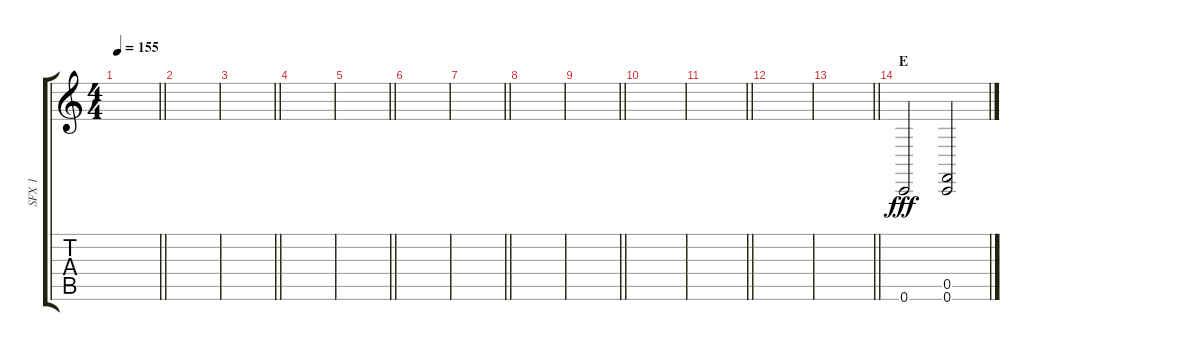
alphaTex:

\track ("SFX 1" "SFX 1") {instrument synthdrum}
\staff {score tabs}
\tuning (C4 G3 Eb3 Bb2 F2 C2) {hide}
\ts (4 4)
\tempo 155
\clef g2
\barLineRight lightlight
\ks c
|
\section ("" "")
|
\barLineRight lightlight
|
\section ("" "")
|
\barLineRight lightlight
|
\section ("" "")
|
\barLineRight lightlight
|
\section ("" "")
|
\barLineRight lightlight
|
\section ("" "")
|
\barLineRight lightlight
|
\section ("" "")
|
\barLineRight lightlight
|
\section ("" "E")
0.6.2{dy fff} (0.5 0.6).2
